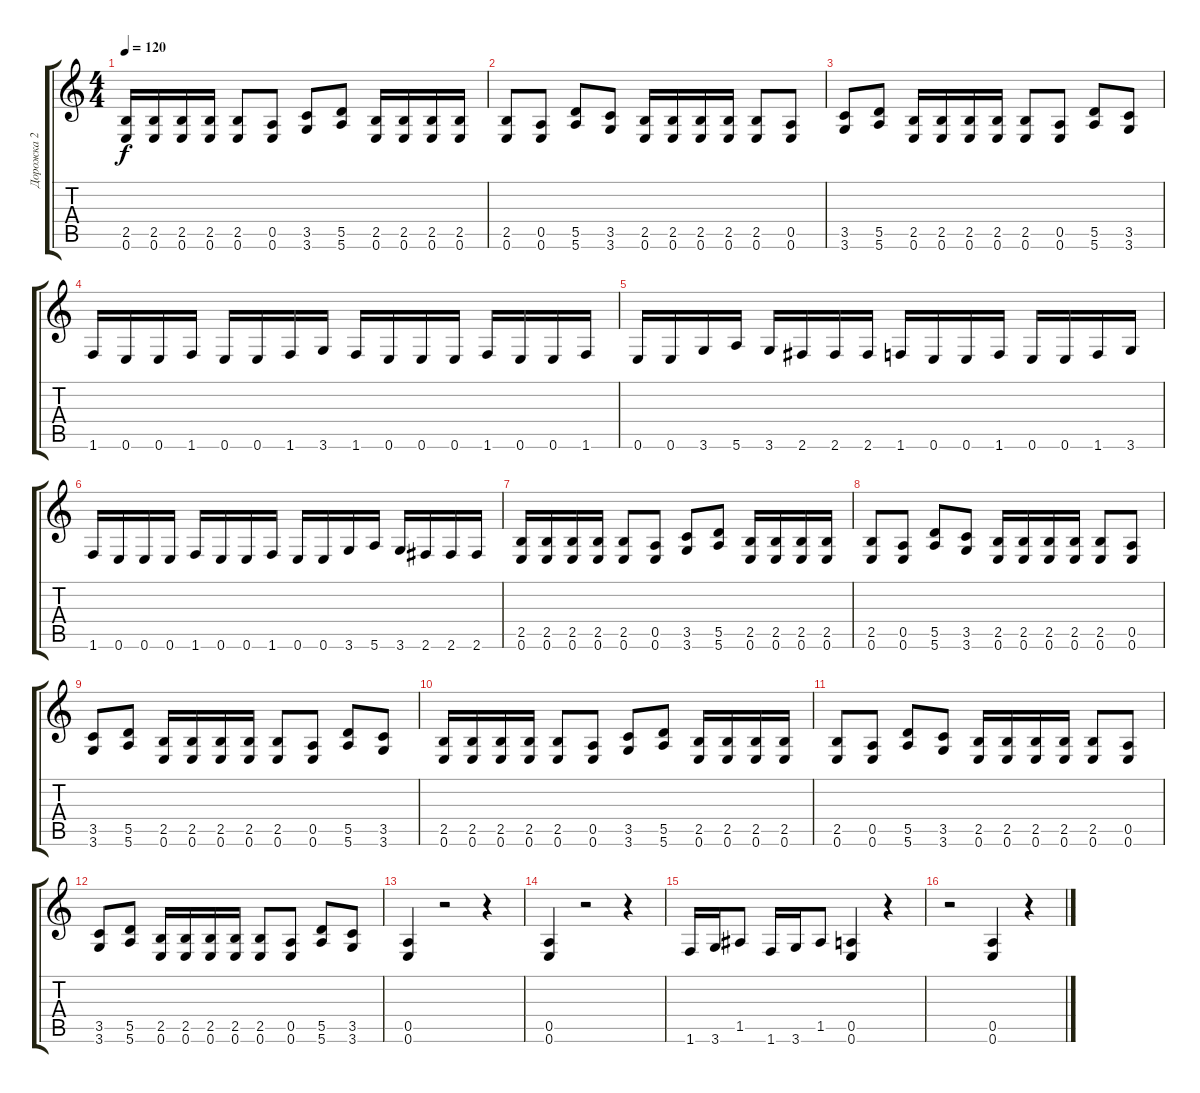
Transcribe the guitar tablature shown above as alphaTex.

\track ("Дорожка 2" "Дорожка 2") {instrument distortionguitar}
\staff {score tabs}
\tuning (E4 B3 G3 D3 A2 E2) {hide}
\ts (4 4)
\tempo 120
\clef g2
\ks c
(2.5 0.6).16{dy f} (2.5 0.6).16 (2.5 0.6).16 (2.5 0.6).16 (2.5 0.6).8 (0.5 0.6).8 (3.5 3.6).8 (5.5 5.6).8 (2.5 0.6).16 (2.5 0.6).16 (2.5 0.6).16 (2.5 0.6).16 |
(2.5 0.6).8 (0.5 0.6).8 (5.5 5.6).8 (3.5 3.6).8 (2.5 0.6).16 (2.5 0.6).16 (2.5 0.6).16 (2.5 0.6).16 (2.5 0.6).8 (0.5 0.6).8 |
(3.5 3.6).8 (5.5 5.6).8 (2.5 0.6).16 (2.5 0.6).16 (2.5 0.6).16 (2.5 0.6).16 (2.5 0.6).8 (0.5 0.6).8 (5.5 5.6).8 (3.5 3.6).8 |
1.6.16 0.6.16 0.6.16 1.6.16 0.6.16 0.6.16 1.6.16 3.6.16 1.6.16 0.6.16 0.6.16 0.6.16 1.6.16 0.6.16 0.6.16 1.6.16 |
0.6.16 0.6.16 3.6.16 5.6.16 3.6.16 2.6.16 2.6.16 2.6.16 1.6.16 0.6.16 0.6.16 1.6.16 0.6.16 0.6.16 1.6.16 3.6.16 |
1.6.16 0.6.16 0.6.16 0.6.16 1.6.16 0.6.16 0.6.16 1.6.16 0.6.16 0.6.16 3.6.16 5.6.16 3.6.16 2.6.16 2.6.16 2.6.16 |
(2.5 0.6).16 (2.5 0.6).16 (2.5 0.6).16 (2.5 0.6).16 (2.5 0.6).8 (0.5 0.6).8 (3.5 3.6).8 (5.5 5.6).8 (2.5 0.6).16 (2.5 0.6).16 (2.5 0.6).16 (2.5 0.6).16 |
(2.5 0.6).8 (0.5 0.6).8 (5.5 5.6).8 (3.5 3.6).8 (2.5 0.6).16 (2.5 0.6).16 (2.5 0.6).16 (2.5 0.6).16 (2.5 0.6).8 (0.5 0.6).8 |
(3.5 3.6).8 (5.5 5.6).8 (2.5 0.6).16 (2.5 0.6).16 (2.5 0.6).16 (2.5 0.6).16 (2.5 0.6).8 (0.5 0.6).8 (5.5 5.6).8 (3.5 3.6).8 |
(2.5 0.6).16 (2.5 0.6).16 (2.5 0.6).16 (2.5 0.6).16 (2.5 0.6).8 (0.5 0.6).8 (3.5 3.6).8 (5.5 5.6).8 (2.5 0.6).16 (2.5 0.6).16 (2.5 0.6).16 (2.5 0.6).16 |
(2.5 0.6).8 (0.5 0.6).8 (5.5 5.6).8 (3.5 3.6).8 (2.5 0.6).16 (2.5 0.6).16 (2.5 0.6).16 (2.5 0.6).16 (2.5 0.6).8 (0.5 0.6).8 |
(3.5 3.6).8 (5.5 5.6).8 (2.5 0.6).16 (2.5 0.6).16 (2.5 0.6).16 (2.5 0.6).16 (2.5 0.6).8 (0.5 0.6).8 (5.5 5.6).8 (3.5 3.6).8 |
(0.5 0.6).4 r.2 r.4 |
(0.5 0.6).4 r.2 r.4 |
1.6.16 3.6.16 1.5.8 1.6.16 3.6.16 1.5.8 (0.5 0.6).4 r.4 |
r.2 (0.5 0.6).4 r.4
